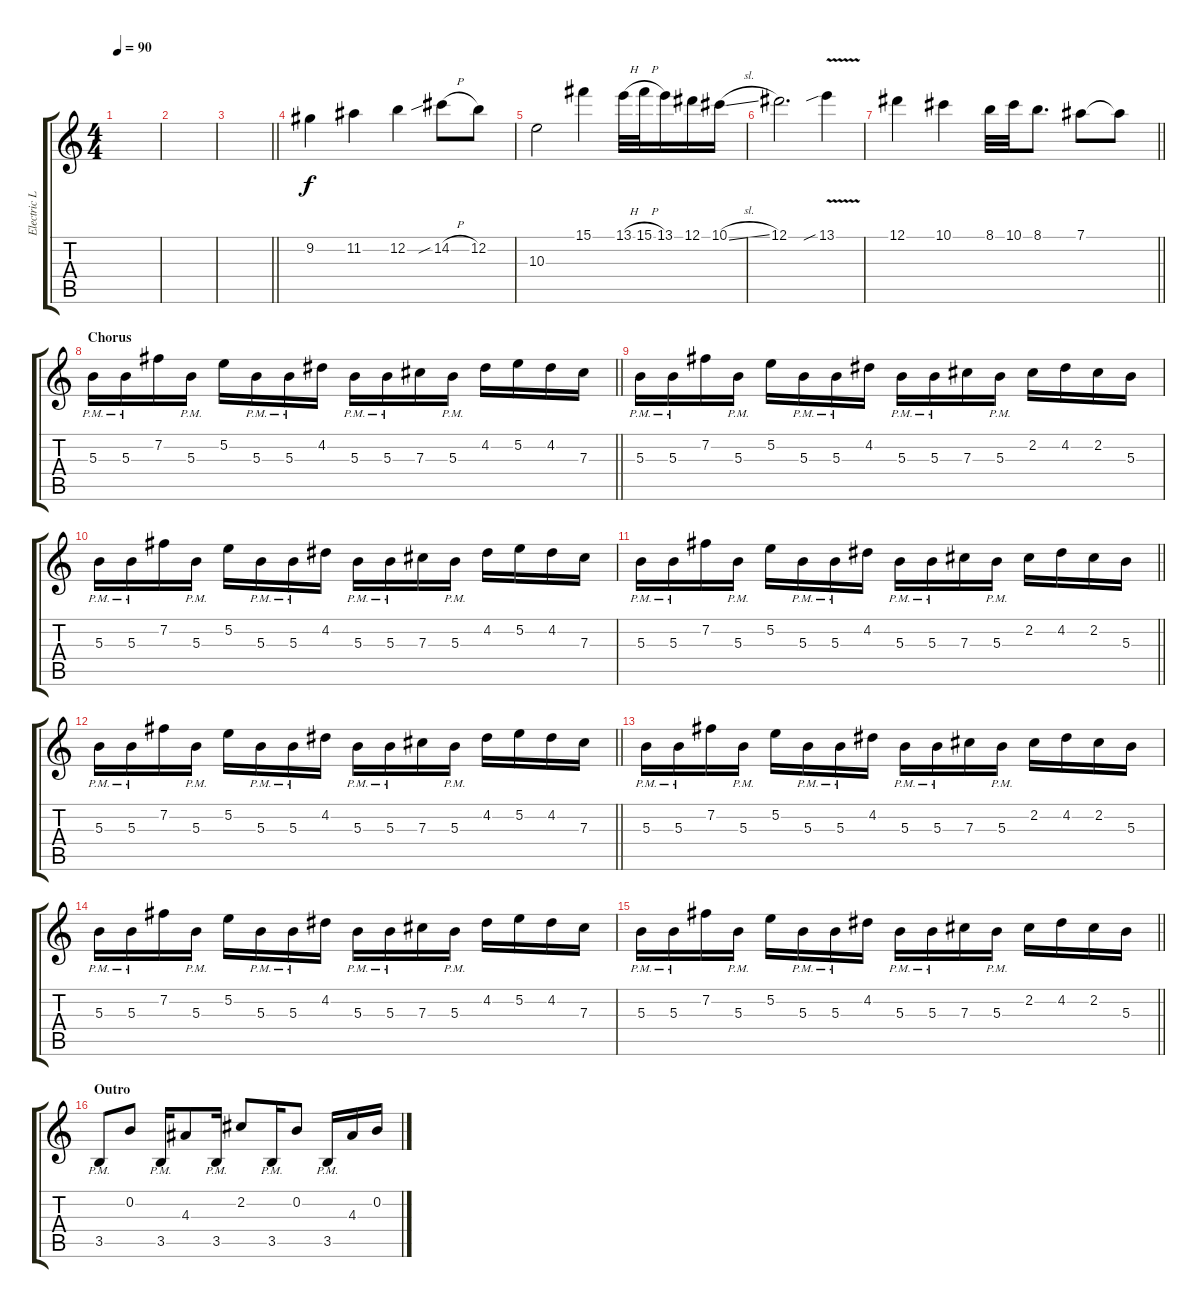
\track ("Electric Lead Guitar" "Electric L") {instrument distortionguitar}
\staff {score tabs}
\tuning (Eb4 B3 Gb3 Db3 Ab2 Eb2) {hide}
\ts (4 4)
\tempo 90
\clef g2
\ks c
|
|
\barLineRight lightlight
|
9.2.4 11.2.4 12.2.4 14.2{sib h}.8 12.2.8 |
10.3.2 15.1.4 13.1{h}.32 15.1{h}.32 13.1.16 12.1.16 10.1{sl}.16 |
12.1.2{d} 13.1{v sib}.4 |
\barLineRight lightlight
12.1.4 10.1.4 8.1.32 10.1.32 8.1.8{d} 7.1.8 7.1{t}.8 |
\section ("" "Chorus")
\barLineRight lightlight
5.3{pm}.16{volume 15} 5.3{pm}.16 7.2.16 5.3{pm}.16 5.2.16 5.3{pm}.16 5.3{pm}.16 4.2.16 5.3{pm}.16 5.3{pm}.16 7.3.16 5.3{pm}.16 4.2.16 5.2.16 4.2.16 7.3.16 |
5.3{pm}.16 5.3{pm}.16 7.2.16 5.3{pm}.16 5.2.16 5.3{pm}.16 5.3{pm}.16 4.2.16 5.3{pm}.16 5.3{pm}.16 7.3.16 5.3{pm}.16 2.2.16 4.2.16 2.2.16 5.3.16 |
5.3{pm}.16 5.3{pm}.16 7.2.16 5.3{pm}.16 5.2.16 5.3{pm}.16 5.3{pm}.16 4.2.16 5.3{pm}.16 5.3{pm}.16 7.3.16 5.3{pm}.16 4.2.16 5.2.16 4.2.16 7.3.16 |
\barLineRight lightlight
5.3{pm}.16 5.3{pm}.16 7.2.16 5.3{pm}.16 5.2.16 5.3{pm}.16 5.3{pm}.16 4.2.16 5.3{pm}.16 5.3{pm}.16 7.3.16 5.3{pm}.16 2.2.16 4.2.16 2.2.16 5.3.16 |
\barLineRight lightlight
5.3{pm}.16 5.3{pm}.16 7.2.16 5.3{pm}.16 5.2.16 5.3{pm}.16 5.3{pm}.16 4.2.16 5.3{pm}.16 5.3{pm}.16 7.3.16 5.3{pm}.16 4.2.16 5.2.16 4.2.16 7.3.16 |
5.3{pm}.16 5.3{pm}.16 7.2.16 5.3{pm}.16 5.2.16 5.3{pm}.16 5.3{pm}.16 4.2.16 5.3{pm}.16 5.3{pm}.16 7.3.16 5.3{pm}.16 2.2.16 4.2.16 2.2.16 5.3.16 |
5.3{pm}.16 5.3{pm}.16 7.2.16 5.3{pm}.16 5.2.16 5.3{pm}.16 5.3{pm}.16 4.2.16 5.3{pm}.16 5.3{pm}.16 7.3.16 5.3{pm}.16 4.2.16 5.2.16 4.2.16 7.3.16 |
\barLineRight lightlight
5.3{pm}.16 5.3{pm}.16 7.2.16 5.3{pm}.16 5.2.16 5.3{pm}.16 5.3{pm}.16 4.2.16 5.3{pm}.16 5.3{pm}.16 7.3.16 5.3{pm}.16 2.2.16 4.2.16 2.2.16 5.3.16 |
\section ("" "Outro")
3.5{pm}.8 0.2.8 3.5{pm}.16 4.3.8 3.5{pm}.16 2.2.8 3.5{pm}.16 0.2.8 3.5{pm}.16 4.3.16 0.2.16
